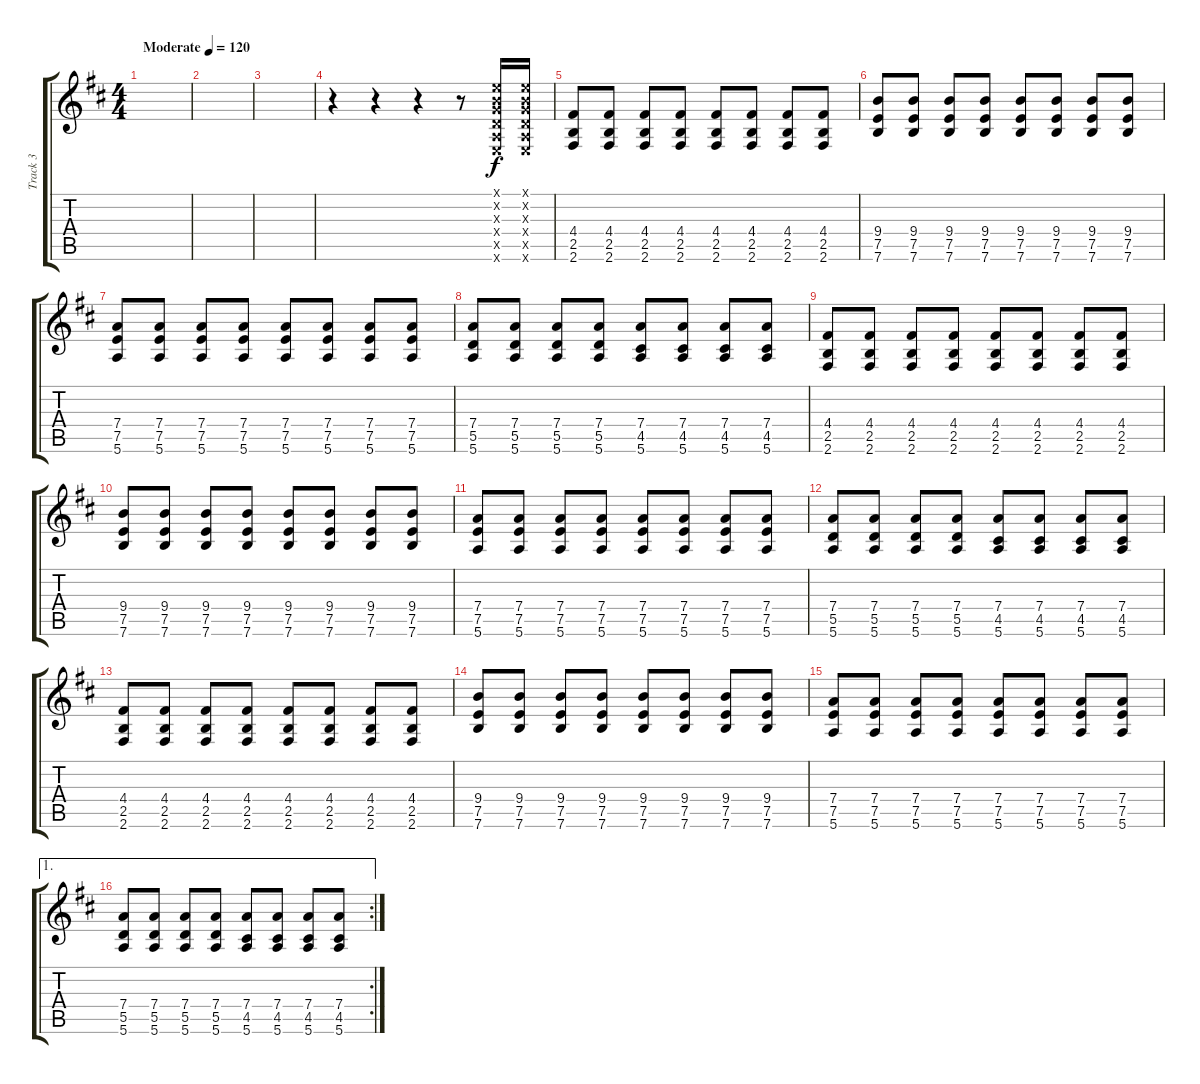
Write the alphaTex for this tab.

\track ("Track 3" "Track 3") {instrument overdrivenguitar}
\staff {score tabs}
\tuning (E4 B3 G3 D3 A2 E2) {hide}
\ts (4 4)
\tempo (120 "Moderate")
\clef g2
\ks d
|
|
|
r.4 r.4 r.4 r.8 (0.1{x} 0.2{x} 0.3{x} 0.4{x} 0.5{x} 0.6{x}).16 (0.1{x} 0.2{x} 0.3{x} 0.4{x} 0.5{x} 0.6{x}).16 |
(4.4 2.5 2.6).8 (4.4 2.5 2.6).8 (4.4 2.5 2.6).8 (4.4 2.5 2.6).8 (4.4 2.5 2.6).8 (4.4 2.5 2.6).8 (4.4 2.5 2.6).8 (4.4 2.5 2.6).8 |
(9.4 7.5 7.6).8 (9.4 7.5 7.6).8 (9.4 7.5 7.6).8 (9.4 7.5 7.6).8 (9.4 7.5 7.6).8 (9.4 7.5 7.6).8 (9.4 7.5 7.6).8 (9.4 7.5 7.6).8 |
(7.4 7.5 5.6).8 (7.4 7.5 5.6).8 (7.4 7.5 5.6).8 (7.4 7.5 5.6).8 (7.4 7.5 5.6).8 (7.4 7.5 5.6).8 (7.4 7.5 5.6).8 (7.4 7.5 5.6).8 |
(7.4 5.5 5.6).8 (7.4 5.5 5.6).8 (7.4 5.5 5.6).8 (7.4 5.5 5.6).8 (7.4 4.5 5.6).8 (7.4 4.5 5.6).8 (7.4 4.5 5.6).8 (7.4 4.5 5.6).8 |
(4.4 2.5 2.6).8 (4.4 2.5 2.6).8 (4.4 2.5 2.6).8 (4.4 2.5 2.6).8 (4.4 2.5 2.6).8 (4.4 2.5 2.6).8 (4.4 2.5 2.6).8 (4.4 2.5 2.6).8 |
(9.4 7.5 7.6).8 (9.4 7.5 7.6).8 (9.4 7.5 7.6).8 (9.4 7.5 7.6).8 (9.4 7.5 7.6).8 (9.4 7.5 7.6).8 (9.4 7.5 7.6).8 (9.4 7.5 7.6).8 |
(7.4 7.5 5.6).8 (7.4 7.5 5.6).8 (7.4 7.5 5.6).8 (7.4 7.5 5.6).8 (7.4 7.5 5.6).8 (7.4 7.5 5.6).8 (7.4 7.5 5.6).8 (7.4 7.5 5.6).8 |
(7.4 5.5 5.6).8 (7.4 5.5 5.6).8 (7.4 5.5 5.6).8 (7.4 5.5 5.6).8 (7.4 4.5 5.6).8 (7.4 4.5 5.6).8 (7.4 4.5 5.6).8 (7.4 4.5 5.6).8 |
(4.4 2.5 2.6).8 (4.4 2.5 2.6).8 (4.4 2.5 2.6).8 (4.4 2.5 2.6).8 (4.4 2.5 2.6).8 (4.4 2.5 2.6).8 (4.4 2.5 2.6).8 (4.4 2.5 2.6).8 |
(9.4 7.5 7.6).8 (9.4 7.5 7.6).8 (9.4 7.5 7.6).8 (9.4 7.5 7.6).8 (9.4 7.5 7.6).8 (9.4 7.5 7.6).8 (9.4 7.5 7.6).8 (9.4 7.5 7.6).8 |
(7.4 7.5 5.6).8 (7.4 7.5 5.6).8 (7.4 7.5 5.6).8 (7.4 7.5 5.6).8 (7.4 7.5 5.6).8 (7.4 7.5 5.6).8 (7.4 7.5 5.6).8 (7.4 7.5 5.6).8 |
\ae 1
\rc 2
(7.4 5.5 5.6).8 (7.4 5.5 5.6).8 (7.4 5.5 5.6).8 (7.4 5.5 5.6).8 (7.4 4.5 5.6).8 (7.4 4.5 5.6).8 (7.4 4.5 5.6).8 (7.4 4.5 5.6).8
